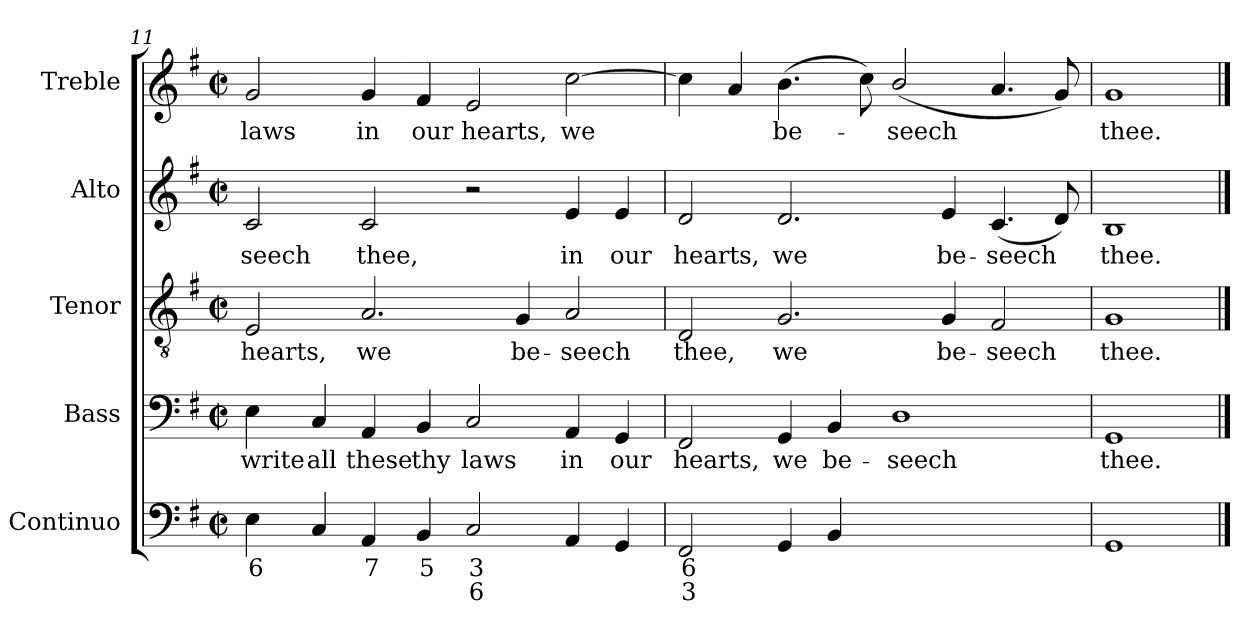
**kern	**text	**text	**kern	**text	**kern	**text	**kern	**text	**kern	**text
*part5	*part5	*part5	*part4	*part4	*part3	*part3	*part2	*part2	*part1	*part1
*staff5	*staff5	*staff5	*staff4	*staff4	*staff3	*staff3	*staff2	*staff2	*staff1	*staff1
*I"Continuo	*	*	*I"Bass	*	*I"Tenor	*	*I"Alto	*	*I"Treble	*
*	*	*	*I'B	*	*I'T	*	*I'A	*	*	*
*clefF4	*	*	*clefF4	*	*clefGv2	*	*clefG2	*	*clefG2	*
*k[f#]	*	*	*k[f#]	*	*k[f#]	*	*k[f#]	*	*k[f#]	*
*G:	*	*	*G:	*	*G:	*	*G:	*	*G:	*
*M4/2	*	*	*M4/2	*	*M4/2	*	*M4/2	*	*M4/2	*
*met(c|)	*	*	*met(c|)	*	*met(c|)	*	*met(c|)	*	*met(c|)	*
=11	=11	=11	=11	=11	=11	=11	=11	=11	=11	=11
!	!LO:LY:b	!	!	!LO:LY:b	!	!LO:LY:b	!	!LO:LY:b	!	!LO:LY:b
4E	6	.	4E	write	2E	hearts,	2c	-seech	2g	laws
!	!	!	!	!LO:LY:b	!	!	!	!	!	!
4C	.	.	4C	all	.	.	.	.	.	.
!	!LO:LY:b	!	!	!LO:LY:b	!	!LO:LY:b	!	!LO:LY:b	!	!LO:LY:b
4AA	7	.	4AA	these	2.A	we	2c	thee,	4g	in
!	!LO:LY:b	!	!	!LO:LY:b	!	!	!	!	!	!LO:LY:b
4BB	5	.	4BB	thy	.	.	.	.	4f#	our
!	!LO:LY:b	!LO:LY:b	!	!LO:LY:b	!	!	!	!	!	!LO:LY:b
2C	3	6	2C	laws	.	.	2r	.	2e	hearts,
!	!	!	!	!	!	!LO:LY:b	!	!	!	!
.	.	.	.	.	4G	be-	.	.	.	.
!	!	!	!	!LO:LY:b	!	!LO:LY:b	!	!LO:LY:b	!	!LO:LY:b
4AA	.	.	4AA	in	2A	-seech	4e	in	[2cc	we
!	!	!	!	!LO:LY:b	!	!	!	!LO:LY:b	!	!
4GG	.	.	4GG	our	.	.	4e	our	.	.
=12	=12	=12	=12	=12	=12	=12	=12	=12	=12	=12
!	!LO:LY:b	!LO:LY:b	!	!LO:LY:b	!	!LO:LY:b	!	!LO:LY:b	!	!
2FF#	6	3	2FF#	hearts,	2D	thee,	2d	hearts,	4cc]	.
.	.	.	.	.	.	.	.	.	4a	.
!	!	!	!	!LO:LY:b	!	!LO:LY:b	!	!LO:LY:b	!	!LO:LY:b
4GG	.	.	4GG	we	2.G	we	2.d	we	(>4.b	be-
!	!	!	!	!LO:LY:b	!	!	!	!	!	!
4BB	.	.	4BB	be-	.	.	.	.	.	.
.	.	.	.	.	.	.	.	.	8cc)	.
!	!LO:LY:b	!LO:LY:b	!	!LO:LY:b	!	!	!	!	!	!LO:LY:b
[2Dyy	6	4	1D	-seech	.	.	.	.	(<2b/	seech
!	!	!	!	!	!	!LO:LY:b	!	!LO:LY:b	!	!
.	.	.	.	.	4G	be-	4e	be-	.	.
!	!LO:LY:b	!LO:LY:b	!	!	!	!LO:LY:b	!	!LO:LY:b	!	!
2Dyy]	5	3	.	.	2F#	-seech	(<4.c	-seech	4.a	.
.	.	.	.	.	.	.	8d)	.	8g)	.
=13	=13	=13	=13	=13	=13	=13	=13	=13	=13	=13
!	!	!	!	!LO:LY:b	!	!LO:LY:b	!	!LO:LY:b	!	!LO:LY:b
1GG	.	.	1GG	thee.	1G	thee.	1B	thee.	1g	thee.
==	==	==	==	==	==	==	==	==	==	==
*-	*-	*-	*-	*-	*-	*-	*-	*-	*-	*-
